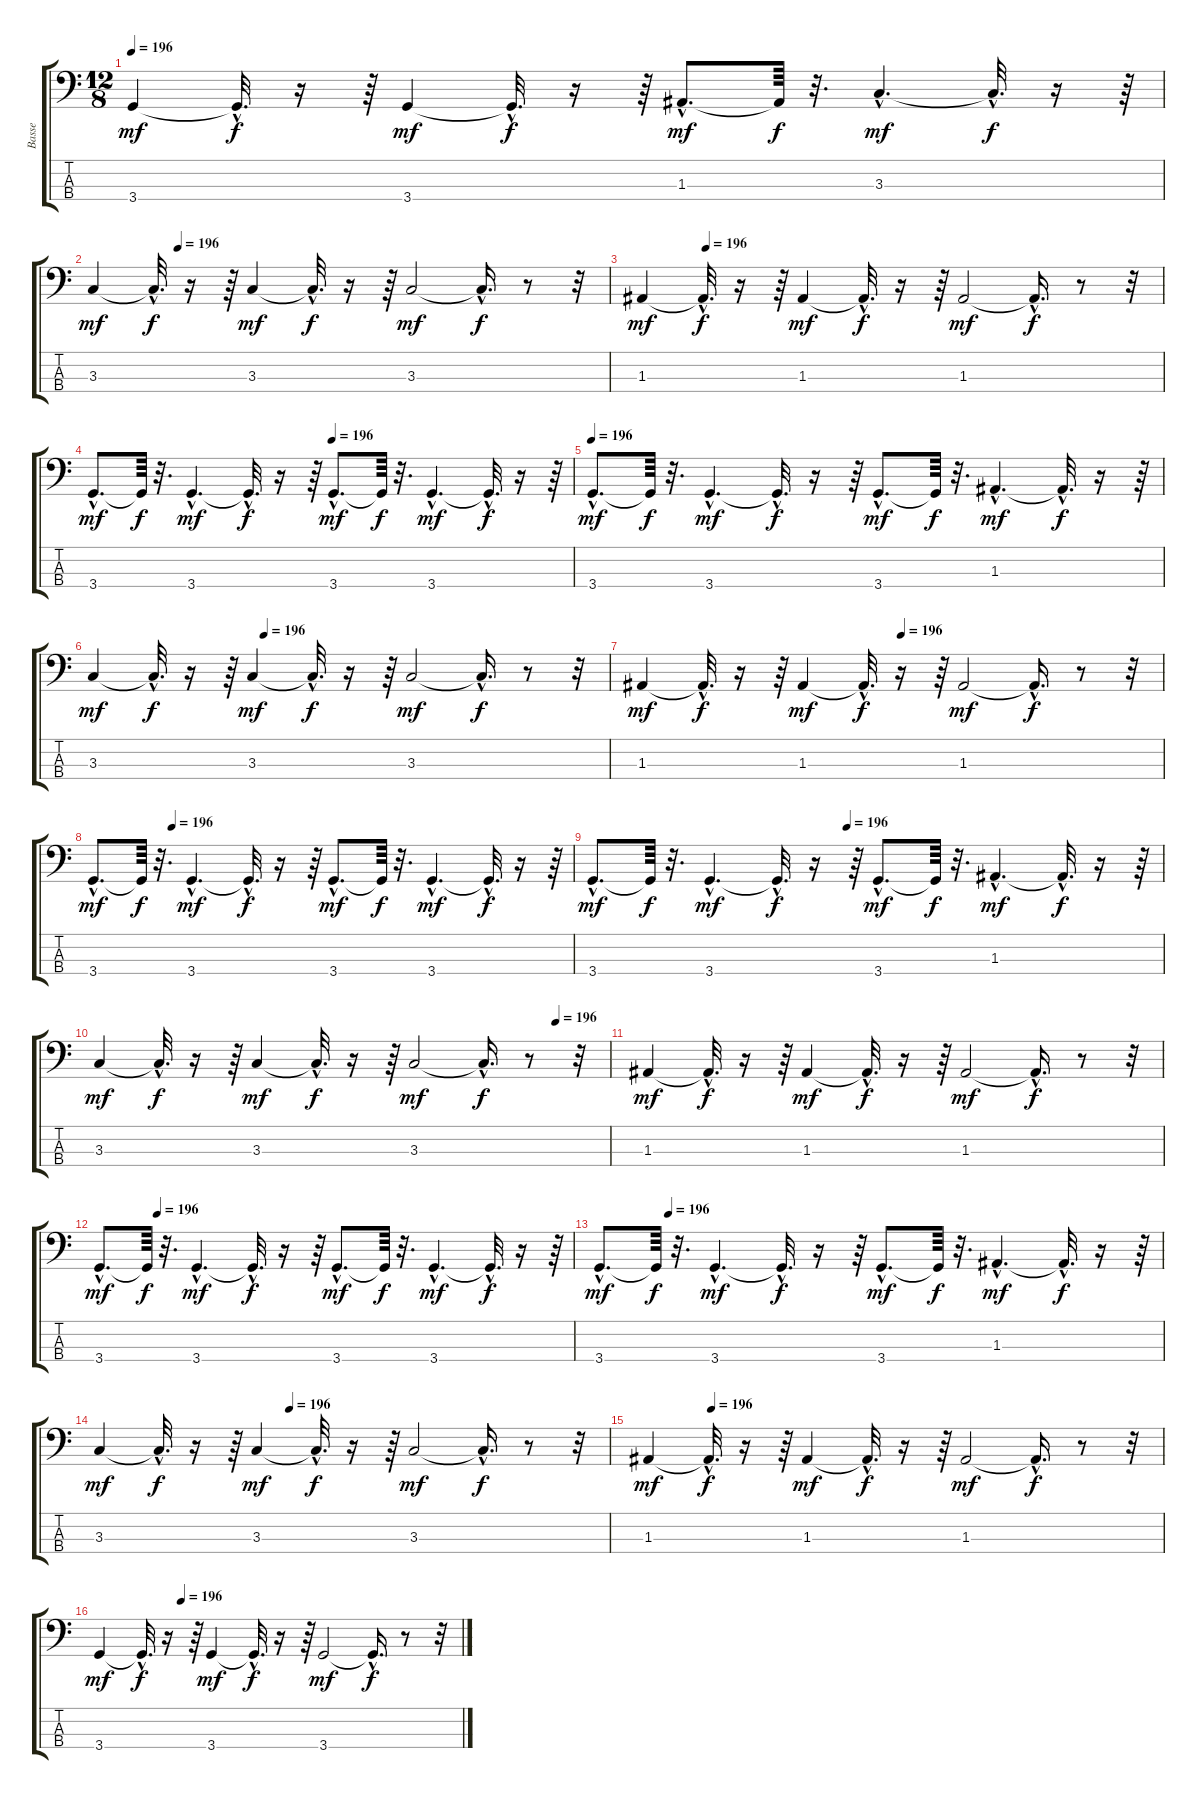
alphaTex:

\track ("Basse" "Basse") {instrument acousticbass}
\staff {score tabs}
\tuning (G2 D2 A1 E1) {hide}
\ts (12 8)
\tempo 196
\clef f4
\ks c
3.4.4{dy mf} 3.4{hac t}.32{d dy f} r.16 r.64 3.4.4{dy mf} 3.4{hac t}.32{d dy f} r.16 r.64 1.3{hac}.8{d dy mf} 1.3{t}.64{dy f} r.32{d} 3.3{hac}.4{d dy mf} 3.3{hac t}.32{d dy f} r.16 r.64 |
\tempo (196 0.16666666666666666)
3.3.4{dy mf} 3.3{hac t}.32{d dy f} r.16 r.64 3.3.4{dy mf} 3.3{hac t}.32{d dy f} r.16 r.64 3.3.2{dy mf} 3.3{hac t}.16{d dy f} r.8 r.32 |
\tempo (196 0.125)
1.3.4{dy mf} 1.3{hac t}.32{d dy f} r.16 r.64 1.3.4{dy mf} 1.3{hac t}.32{d dy f} r.16 r.64 1.3.2{dy mf} 1.3{hac t}.16{d dy f} r.8 r.32 |
\tempo (196 0.5)
3.4{hac}.8{d dy mf} 3.4{t}.64{dy f} r.32{d} 3.4{hac}.4{d dy mf} 3.4{hac t}.32{d dy f} r.16 r.64 3.4{hac}.8{d dy mf} 3.4{t}.64{dy f} r.32{d} 3.4{hac}.4{d dy mf} 3.4{hac t}.32{d dy f} r.16 r.64 |
\tempo 196
3.4{hac}.8{d dy mf} 3.4{t}.64{dy f} r.32{d} 3.4{hac}.4{d dy mf} 3.4{hac t}.32{d dy f} r.16 r.64 3.4{hac}.8{d dy mf} 3.4{t}.64{dy f} r.32{d} 1.3{hac}.4{d dy mf} 1.3{hac t}.32{d dy f} r.16 r.64 |
\tempo (196 0.3333333333333333)
3.3.4{dy mf} 3.3{hac t}.32{d dy f} r.16 r.64 3.3.4{dy mf} 3.3{hac t}.32{d dy f} r.16 r.64 3.3.2{dy mf} 3.3{hac t}.16{d dy f} r.8 r.32 |
\tempo (196 0.5)
1.3.4{dy mf} 1.3{hac t}.32{d dy f} r.16 r.64 1.3.4{dy mf} 1.3{hac t}.32{d dy f} r.16 r.64 1.3.2{dy mf} 1.3{hac t}.16{d dy f} r.8 r.32 |
\tempo (196 0.16666666666666666)
3.4{hac}.8{d dy mf} 3.4{t}.64{dy f} r.32{d} 3.4{hac}.4{d dy mf} 3.4{hac t}.32{d dy f} r.16 r.64 3.4{hac}.8{d dy mf} 3.4{t}.64{dy f} r.32{d} 3.4{hac}.4{d dy mf} 3.4{hac t}.32{d dy f} r.16 r.64 |
\tempo (196 0.4479166666666667)
3.4{hac}.8{d dy mf} 3.4{t}.64{dy f} r.32{d} 3.4{hac}.4{d dy mf} 3.4{hac t}.32{d dy f} r.16 r.64 3.4{hac}.8{d dy mf} 3.4{t}.64{dy f} r.32{d} 1.3{hac}.4{d dy mf} 1.3{hac t}.32{d dy f} r.16 r.64 |
\tempo (196 0.8958333333333334)
3.3.4{dy mf} 3.3{hac t}.32{d dy f} r.16 r.64 3.3.4{dy mf} 3.3{hac t}.32{d dy f} r.16 r.64 3.3.2{dy mf} 3.3{hac t}.16{d dy f} r.8 r.32 |
1.3.4{dy mf} 1.3{hac t}.32{d dy f} r.16 r.64 1.3.4{dy mf} 1.3{hac t}.32{d dy f} r.16 r.64 1.3.2{dy mf} 1.3{hac t}.16{d dy f} r.8 r.32 |
\tempo (196 0.125)
3.4{hac}.8{d dy mf} 3.4{t}.64{dy f} r.32{d} 3.4{hac}.4{d dy mf} 3.4{hac t}.32{d dy f} r.16 r.64 3.4{hac}.8{d dy mf} 3.4{t}.64{dy f} r.32{d} 3.4{hac}.4{d dy mf} 3.4{hac t}.32{d dy f} r.16 r.64 |
\tempo (196 0.125)
3.4{hac}.8{d dy mf} 3.4{t}.64{dy f} r.32{d} 3.4{hac}.4{d dy mf} 3.4{hac t}.32{d dy f} r.16 r.64 3.4{hac}.8{d dy mf} 3.4{t}.64{dy f} r.32{d} 1.3{hac}.4{d dy mf} 1.3{hac t}.32{d dy f} r.16 r.64 |
\tempo (196 0.375)
3.3.4{dy mf} 3.3{hac t}.32{d dy f} r.16 r.64 3.3.4{dy mf} 3.3{hac t}.32{d dy f} r.16 r.64 3.3.2{dy mf} 3.3{hac t}.16{d dy f} r.8 r.32 |
\tempo (196 0.125)
1.3.4{dy mf} 1.3{hac t}.32{d dy f} r.16 r.64 1.3.4{dy mf} 1.3{hac t}.32{d dy f} r.16 r.64 1.3.2{dy mf} 1.3{hac t}.16{d dy f} r.8 r.32 |
\tempo (196 0.22916666666666666)
3.4.4{dy mf} 3.4{hac t}.32{d dy f} r.16 r.64 3.4.4{dy mf} 3.4{hac t}.32{d dy f} r.16 r.64 3.4.2{dy mf} 3.4{hac t}.16{d dy f} r.8 r.32
